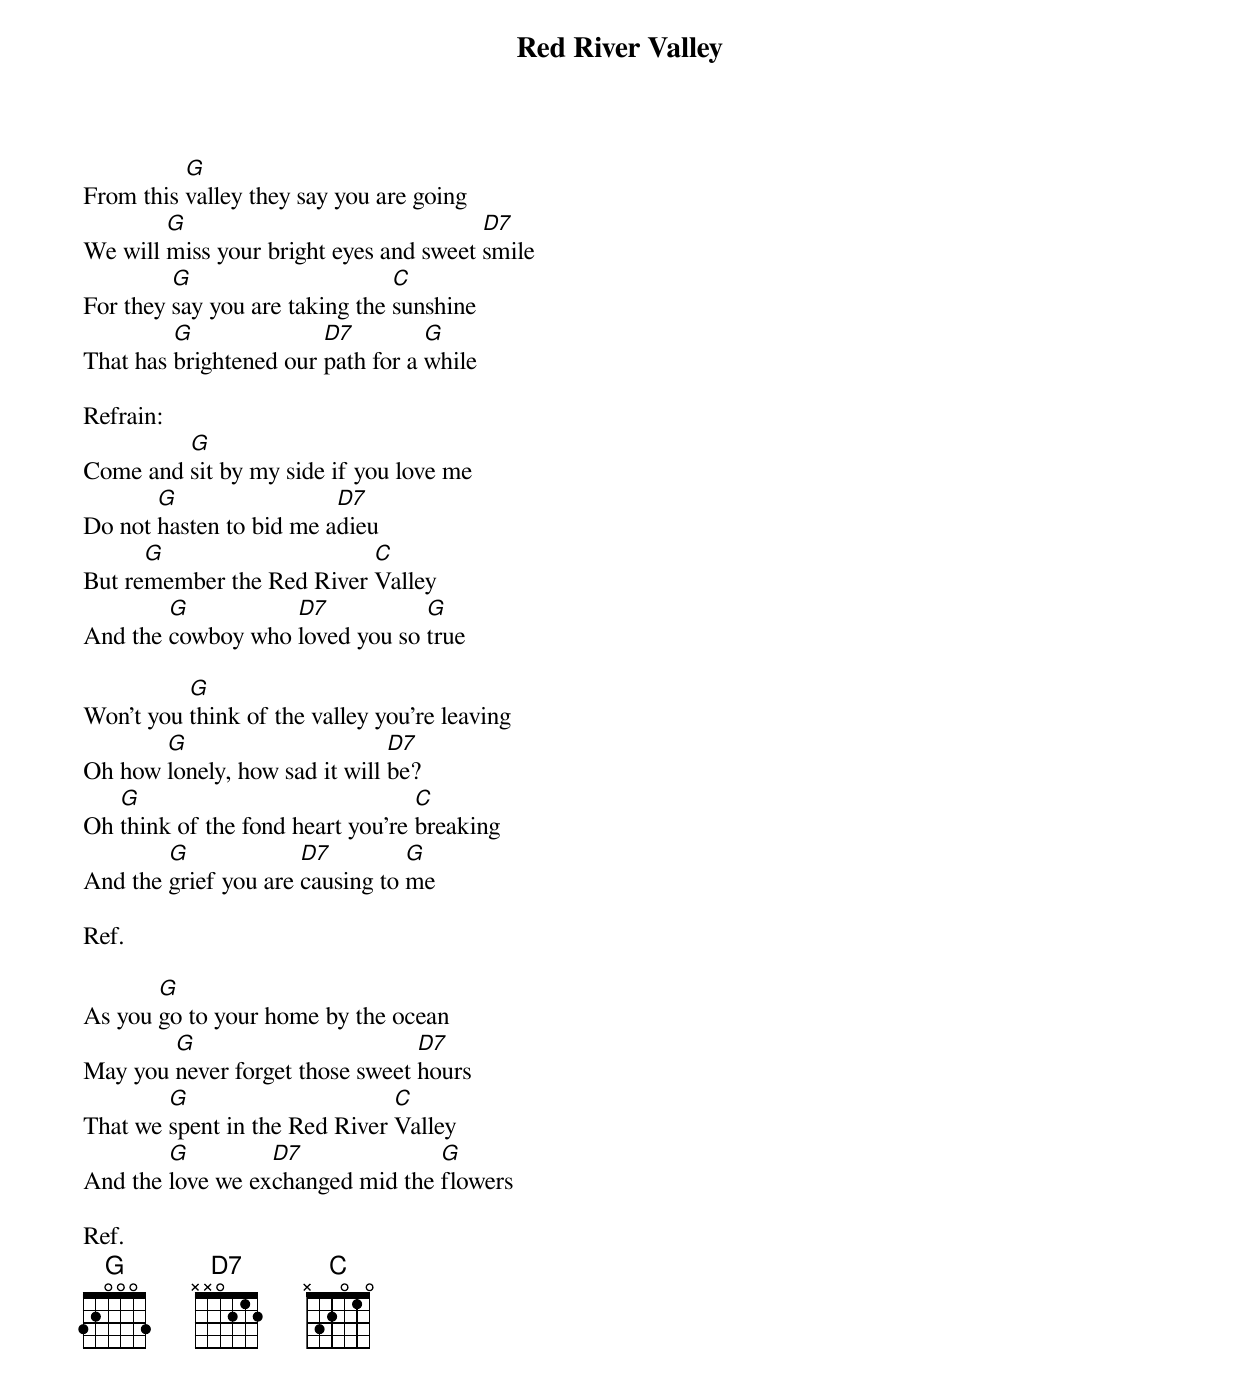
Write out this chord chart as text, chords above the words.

Red River Valley

          G
From this valley they say you are going
        G                               D7
We will miss your bright eyes and sweet smile
         G                      C
For they say you are taking the sunshine
         G              D7         G
That has brightened our path for a while

Refrain:
         G
Come and sit by my side if you love me
       G                 D7
Do not hasten to bid me adieu
      G                    C
But remember the Red River Valley
        G          D7           G
And the cowboy who loved you so true

          G
Won't you think of the valley you're leaving
       G                       D7
Oh how lonely, how sad it will be?
   G                              C
Oh think of the fond heart you're breaking
        G             D7         G
And the grief you are causing to me

Ref.

       G
As you go to your home by the ocean
        G                        D7
May you never forget those sweet hours
        G                      C
That we spent in the Red River Valley
        G         D7              G
And the love we exchanged mid the flowers

Ref.
